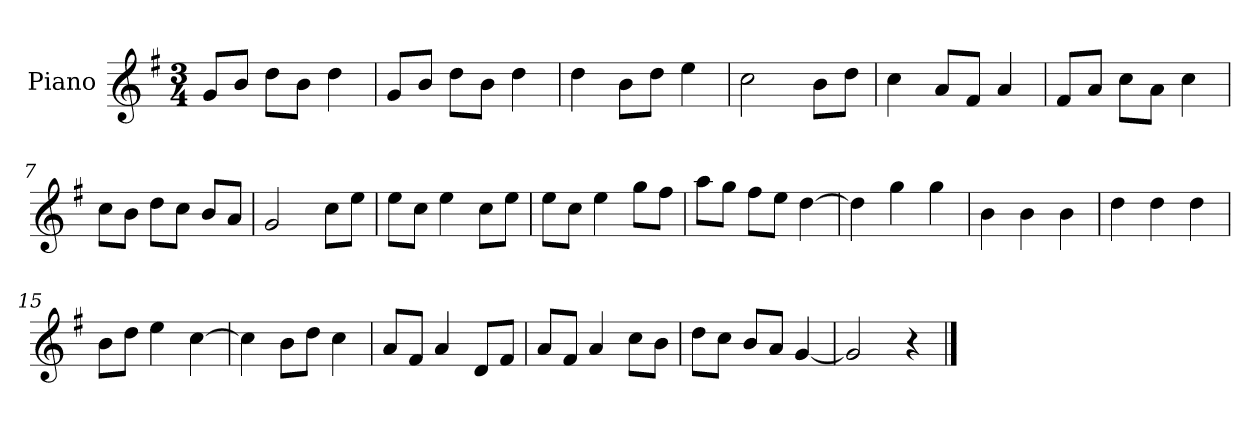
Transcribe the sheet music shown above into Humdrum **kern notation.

**kern
*part1
*staff1
*I"Piano
*I'P-no
*clefG2
*k[f#]
*M3/4
*MM179
=1
8g/L
8b/J
8dd\L
8b\J
4dd\
=2
8g/L
8b/J
8dd\L
8b\J
4dd\
=3
4dd\
8b\L
8dd\J
4ee\
=4
2cc\
8b\L
8dd\J
=5
4cc\
8a/L
8f#/J
4a/
=6
8f#/L
8a/J
8cc\L
8a\J
4cc\
=7
8cc\L
8b\J
8dd\L
8cc\J
8b/L
8a/J
=8
2g/
8cc\L
8ee\J
!!LO:LB:g=z
=9
8ee\L
8cc\J
4ee\
8cc\L
8ee\J
=10
8ee\L
8cc\J
4ee\
8gg\L
8ff#\J
=11
8aa\L
8gg\J
8ff#\L
8ee\J
[4dd\
=12
4dd\]
4gg\
4gg\
=13
4b\
4b\
4b\
=14
4dd\
4dd\
4dd\
=15
8b\L
8dd\J
4ee\
[4cc\
=16
4cc\]
8b\L
8dd\J
4cc\
=17
8a/L
8f#/J
4a/
8d/L
8f#/J
!!LO:LB:g=z
=18
8a/L
8f#/J
4a/
8cc\L
8b\J
=19
8dd\L
8cc\J
8b/L
8a/J
[4g/
=20
2g/]
4r
==
*-
